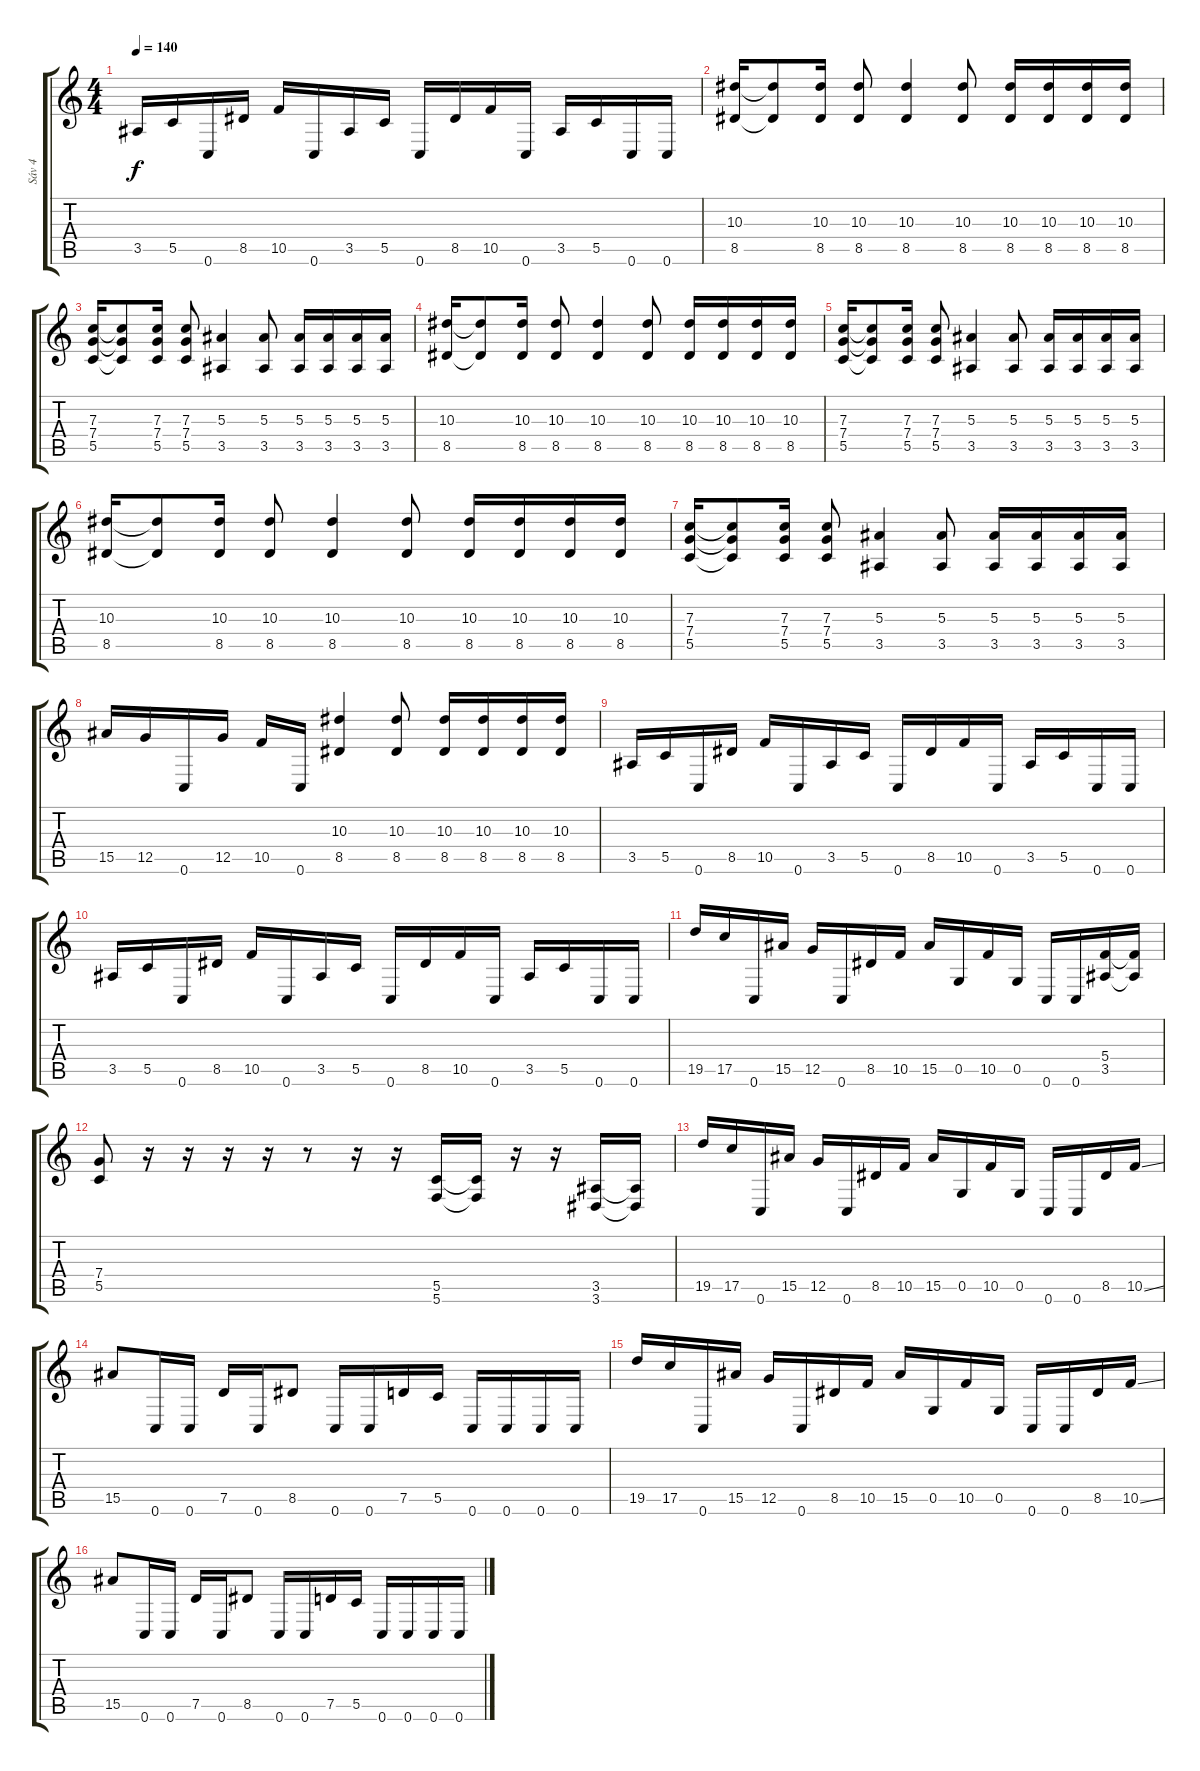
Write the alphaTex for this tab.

\track ("Sáv 4" "Sáv 4") {instrument distortionguitar}
\staff {score tabs}
\tuning (D4 A3 F3 C3 G2 C2) {hide}
\ts (4 4)
\tempo 140
\clef g2
\ks c
3.5.16{dy f} 5.5.16 0.6.16 8.5.16 10.5.16 0.6.16 3.5.16 5.5.16 0.6.16 8.5.16 10.5.16 0.6.16 3.5.16 5.5.16 0.6.16 0.6.16 |
(10.3 8.5).16 (10.3{t} 8.5{t}).8 (10.3 8.5).16 (10.3 8.5).8 (10.3 8.5).4 (10.3 8.5).8 (10.3 8.5).16 (10.3 8.5).16 (10.3 8.5).16 (10.3 8.5).16 |
(7.3 7.4 5.5).16 (7.3{t} 7.4{t} 5.5{t}).8 (7.3 7.4 5.5).16 (7.3 7.4 5.5).8 (5.3 3.5).4 (5.3 3.5).8 (5.3 3.5).16 (5.3 3.5).16 (5.3 3.5).16 (5.3 3.5).16 |
(10.3 8.5).16 (10.3{t} 8.5{t}).8 (10.3 8.5).16 (10.3 8.5).8 (10.3 8.5).4 (10.3 8.5).8 (10.3 8.5).16 (10.3 8.5).16 (10.3 8.5).16 (10.3 8.5).16 |
(7.3 7.4 5.5).16 (7.3{t} 7.4{t} 5.5{t}).8 (7.3 7.4 5.5).16 (7.3 7.4 5.5).8 (5.3 3.5).4 (5.3 3.5).8 (5.3 3.5).16 (5.3 3.5).16 (5.3 3.5).16 (5.3 3.5).16 |
(10.3 8.5).16 (10.3{t} 8.5{t}).8 (10.3 8.5).16 (10.3 8.5).8 (10.3 8.5).4 (10.3 8.5).8 (10.3 8.5).16 (10.3 8.5).16 (10.3 8.5).16 (10.3 8.5).16 |
(7.3 7.4 5.5).16 (7.3{t} 7.4{t} 5.5{t}).8 (7.3 7.4 5.5).16 (7.3 7.4 5.5).8 (5.3 3.5).4 (5.3 3.5).8 (5.3 3.5).16 (5.3 3.5).16 (5.3 3.5).16 (5.3 3.5).16 |
15.5.16 12.5.16 0.6.16 12.5.16 10.5.16 0.6.16 (10.3 8.5).4 (10.3 8.5).8 (10.3 8.5).16 (10.3 8.5).16 (10.3 8.5).16 (10.3 8.5).16 |
3.5.16 5.5.16 0.6.16 8.5.16 10.5.16 0.6.16 3.5.16 5.5.16 0.6.16 8.5.16 10.5.16 0.6.16 3.5.16 5.5.16 0.6.16 0.6.16 |
3.5.16 5.5.16 0.6.16 8.5.16 10.5.16 0.6.16 3.5.16 5.5.16 0.6.16 8.5.16 10.5.16 0.6.16 3.5.16 5.5.16 0.6.16 0.6.16 |
19.5.16 17.5.16 0.6.16 15.5.16 12.5.16 0.6.16 8.5.16 10.5.16 15.5.16 0.5.16 10.5.16 0.5.16 0.6.16 0.6.16 (5.4 3.5).16 (5.4{t} 3.5{t}).16 |
(7.4 5.5).8 r.16 r.16 r.16 r.16 r.8 r.16 r.16 (5.5 5.6).16 (5.5{t} 5.6{t}).16 r.16 r.16 (3.5 3.6).16 (3.5{t} 3.6{t}).16 |
19.5.16 17.5.16 0.6.16 15.5.16 12.5.16 0.6.16 8.5.16 10.5.16 15.5.16 0.5.16 10.5.16 0.5.16 0.6.16 0.6.16 8.5.16 10.5{ss}.16 |
15.5.8 0.6.16 0.6.16 7.5.16 0.6.16 8.5.8 0.6.16 0.6.16 7.5.16 5.5.16 0.6.16 0.6.16 0.6.16 0.6.16 |
19.5.16 17.5.16 0.6.16 15.5.16 12.5.16 0.6.16 8.5.16 10.5.16 15.5.16 0.5.16 10.5.16 0.5.16 0.6.16 0.6.16 8.5.16 10.5{ss}.16 |
15.5.8 0.6.16 0.6.16 7.5.16 0.6.16 8.5.8 0.6.16 0.6.16 7.5.16 5.5.16 0.6.16 0.6.16 0.6.16 0.6.16
